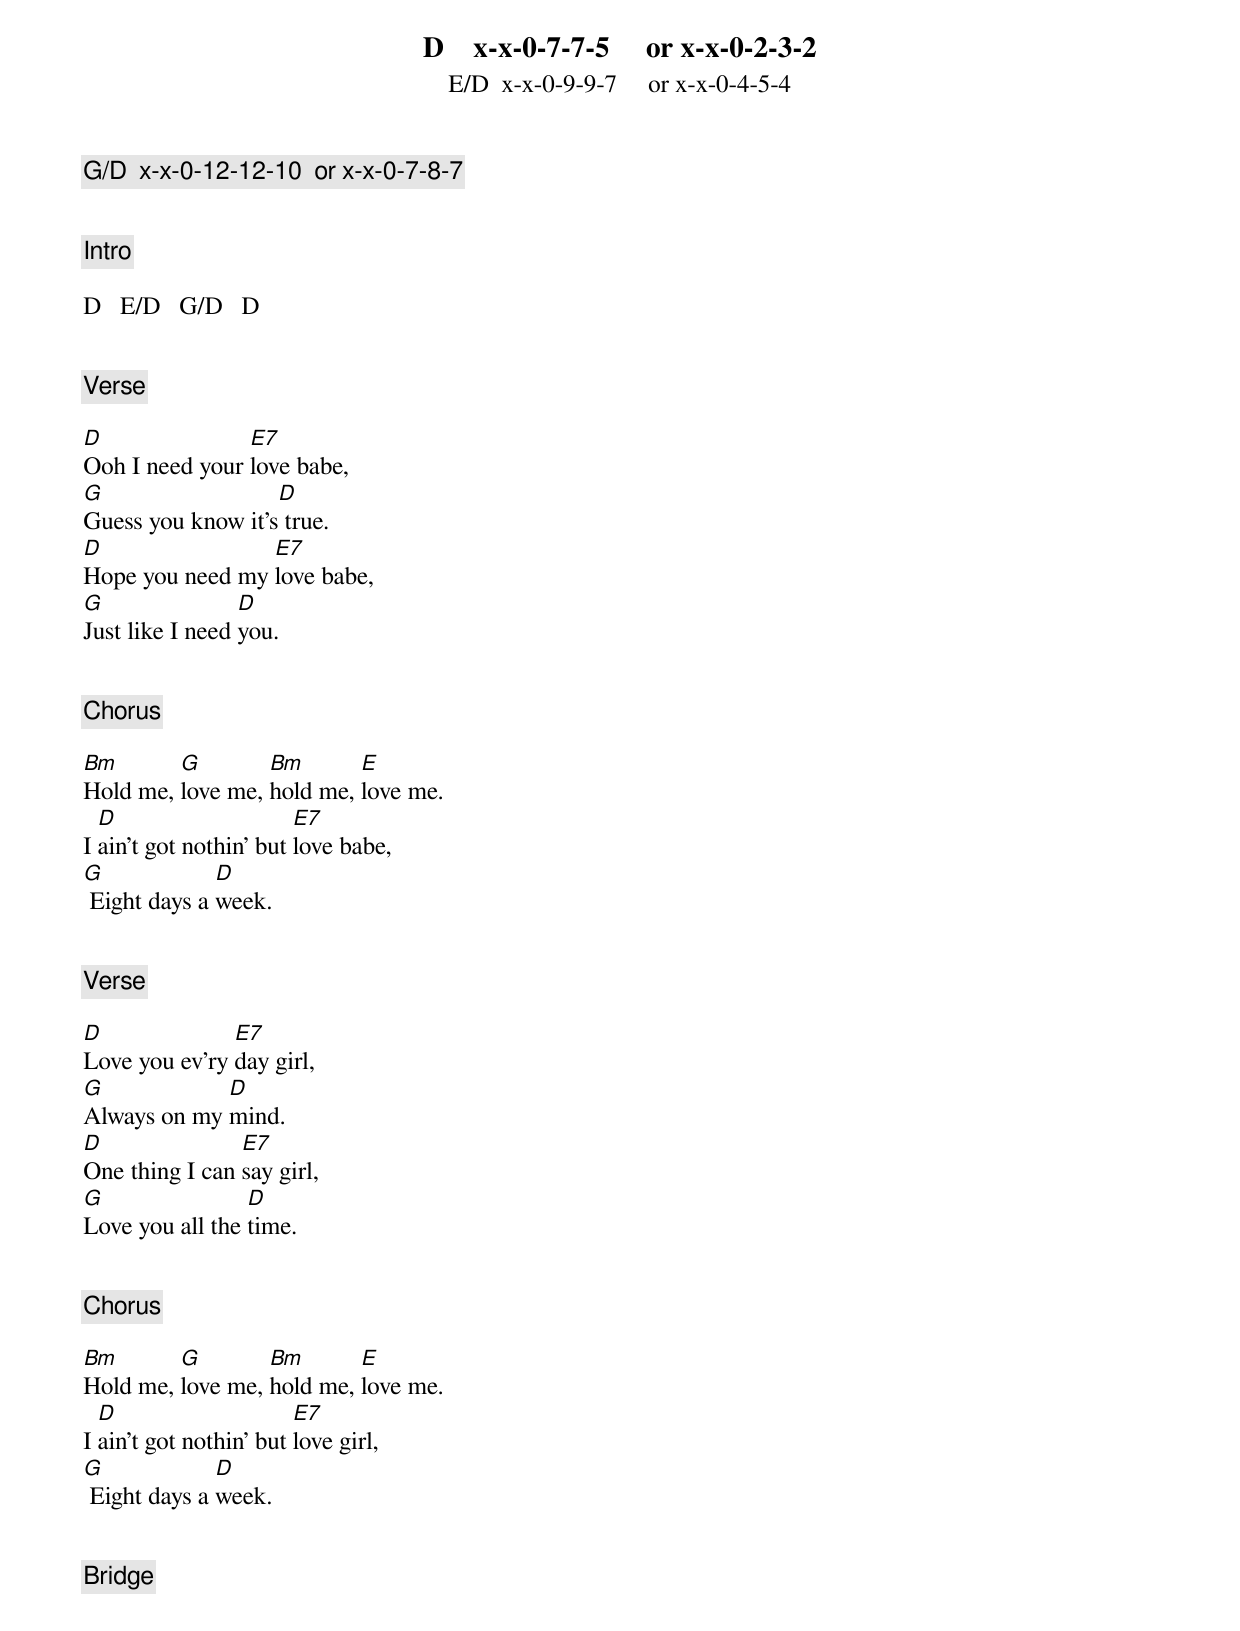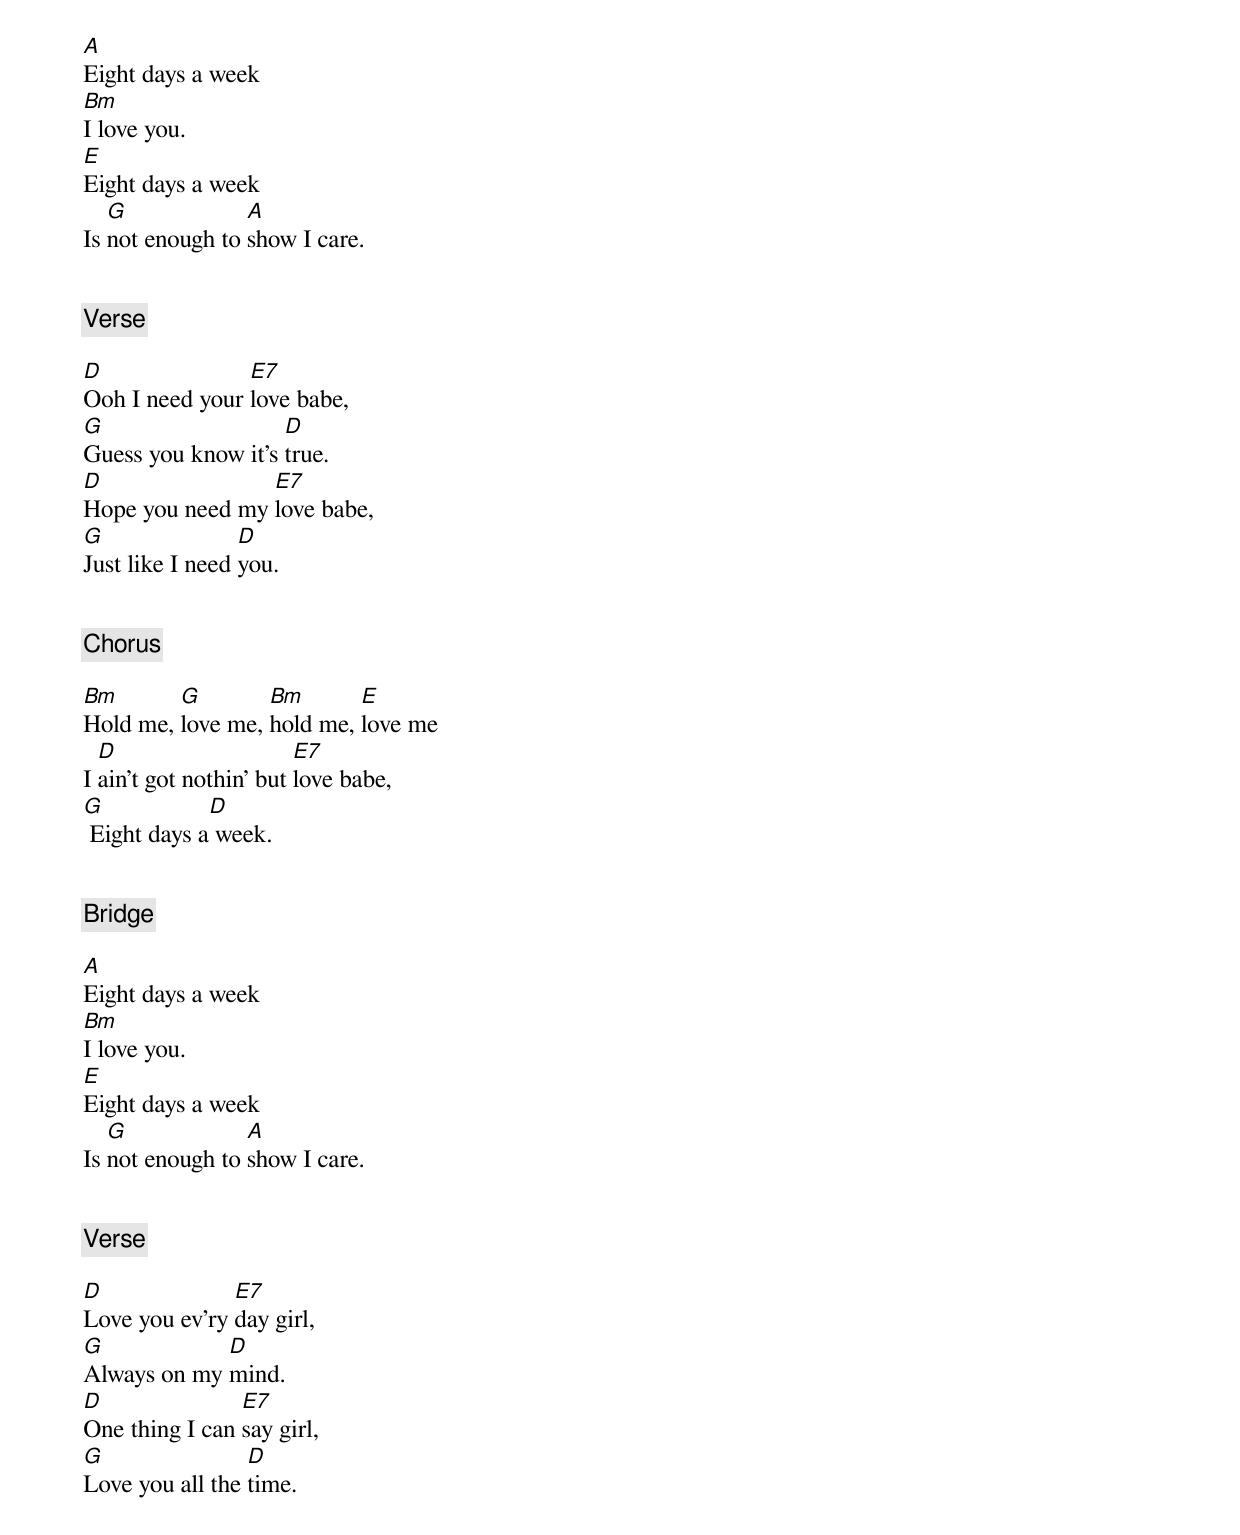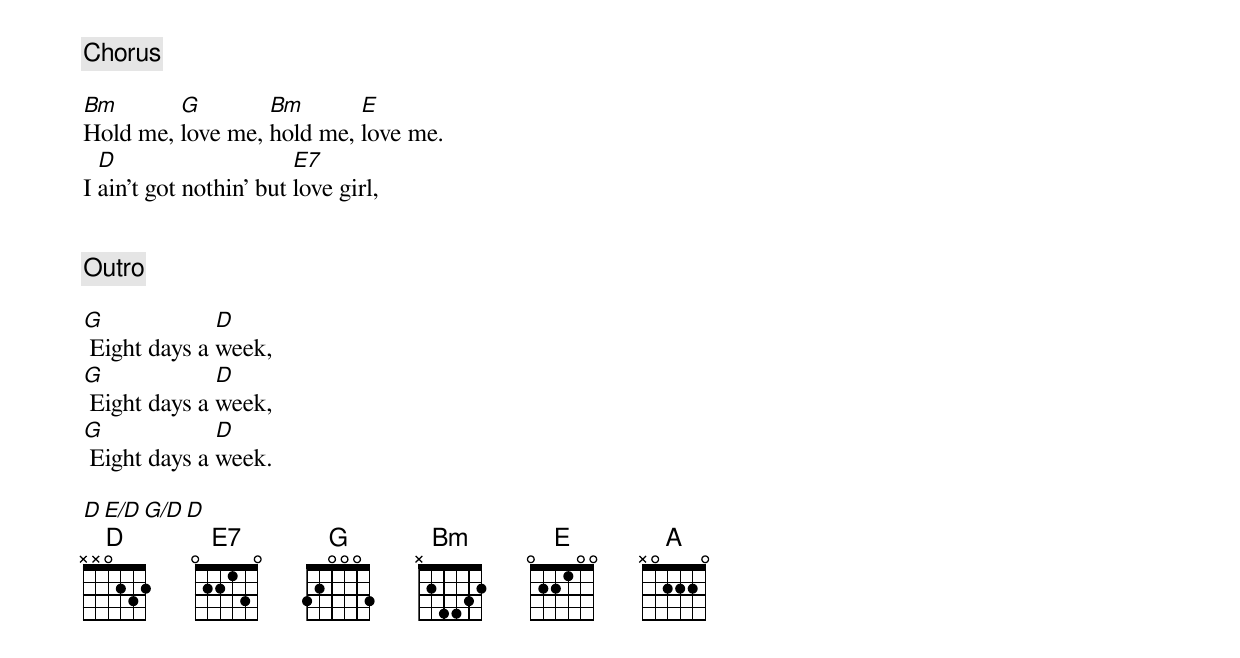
D    x-x-0-7-7-5     or x-x-0-2-3-2
E/D  x-x-0-9-9-7     or x-x-0-4-5-4
G/D  x-x-0-12-12-10  or x-x-0-7-8-7


[Intro]

D   E/D   G/D   D


[Verse]

D               E7
Ooh I need your love babe,
G                  D
Guess you know it's true.
D                E7
Hope you need my love babe,
G                D
Just like I need you.


[Chorus]

Bm       G        Bm       E
Hold me, love me, hold me, love me.
  D                     E7
I ain't got nothin' but love babe,
G             D
 Eight days a week.


[Verse]

D              E7
Love you ev'ry day girl,
G            D
Always on my mind.
D               E7
One thing I can say girl,
G                D
Love you all the time.


[Chorus]

Bm       G        Bm       E
Hold me, love me, hold me, love me.
  D                     E7
I ain't got nothin' but love girl,
G             D
 Eight days a week.


[Bridge]

A
Eight days a week
Bm
I love you.
E
Eight days a week
   G             A
Is not enough to show I care.


[Verse]

D               E7
Ooh I need your love babe,
G                   D
Guess you know it's true.
D                E7
Hope you need my love babe,
G                D
Just like I need you.


[Chorus]

Bm       G        Bm       E
Hold me, love me, hold me, love me
  D                     E7
I ain't got nothin' but love babe,
G            D
 Eight days a week.


[Bridge]

A
Eight days a week
Bm
I love you.
E
Eight days a week
   G             A
Is not enough to show I care.


[Verse]

D              E7
Love you ev'ry day girl,
G            D
Always on my mind.
D               E7
One thing I can say girl,
G                D
Love you all the time.


[Chorus]

Bm       G        Bm       E
Hold me, love me, hold me, love me.
  D                     E7
I ain't got nothin' but love girl,


[Outro]

G             D
 Eight days a week,
G             D
 Eight days a week,
G             D
 Eight days a week.

D   E/D   G/D   D
